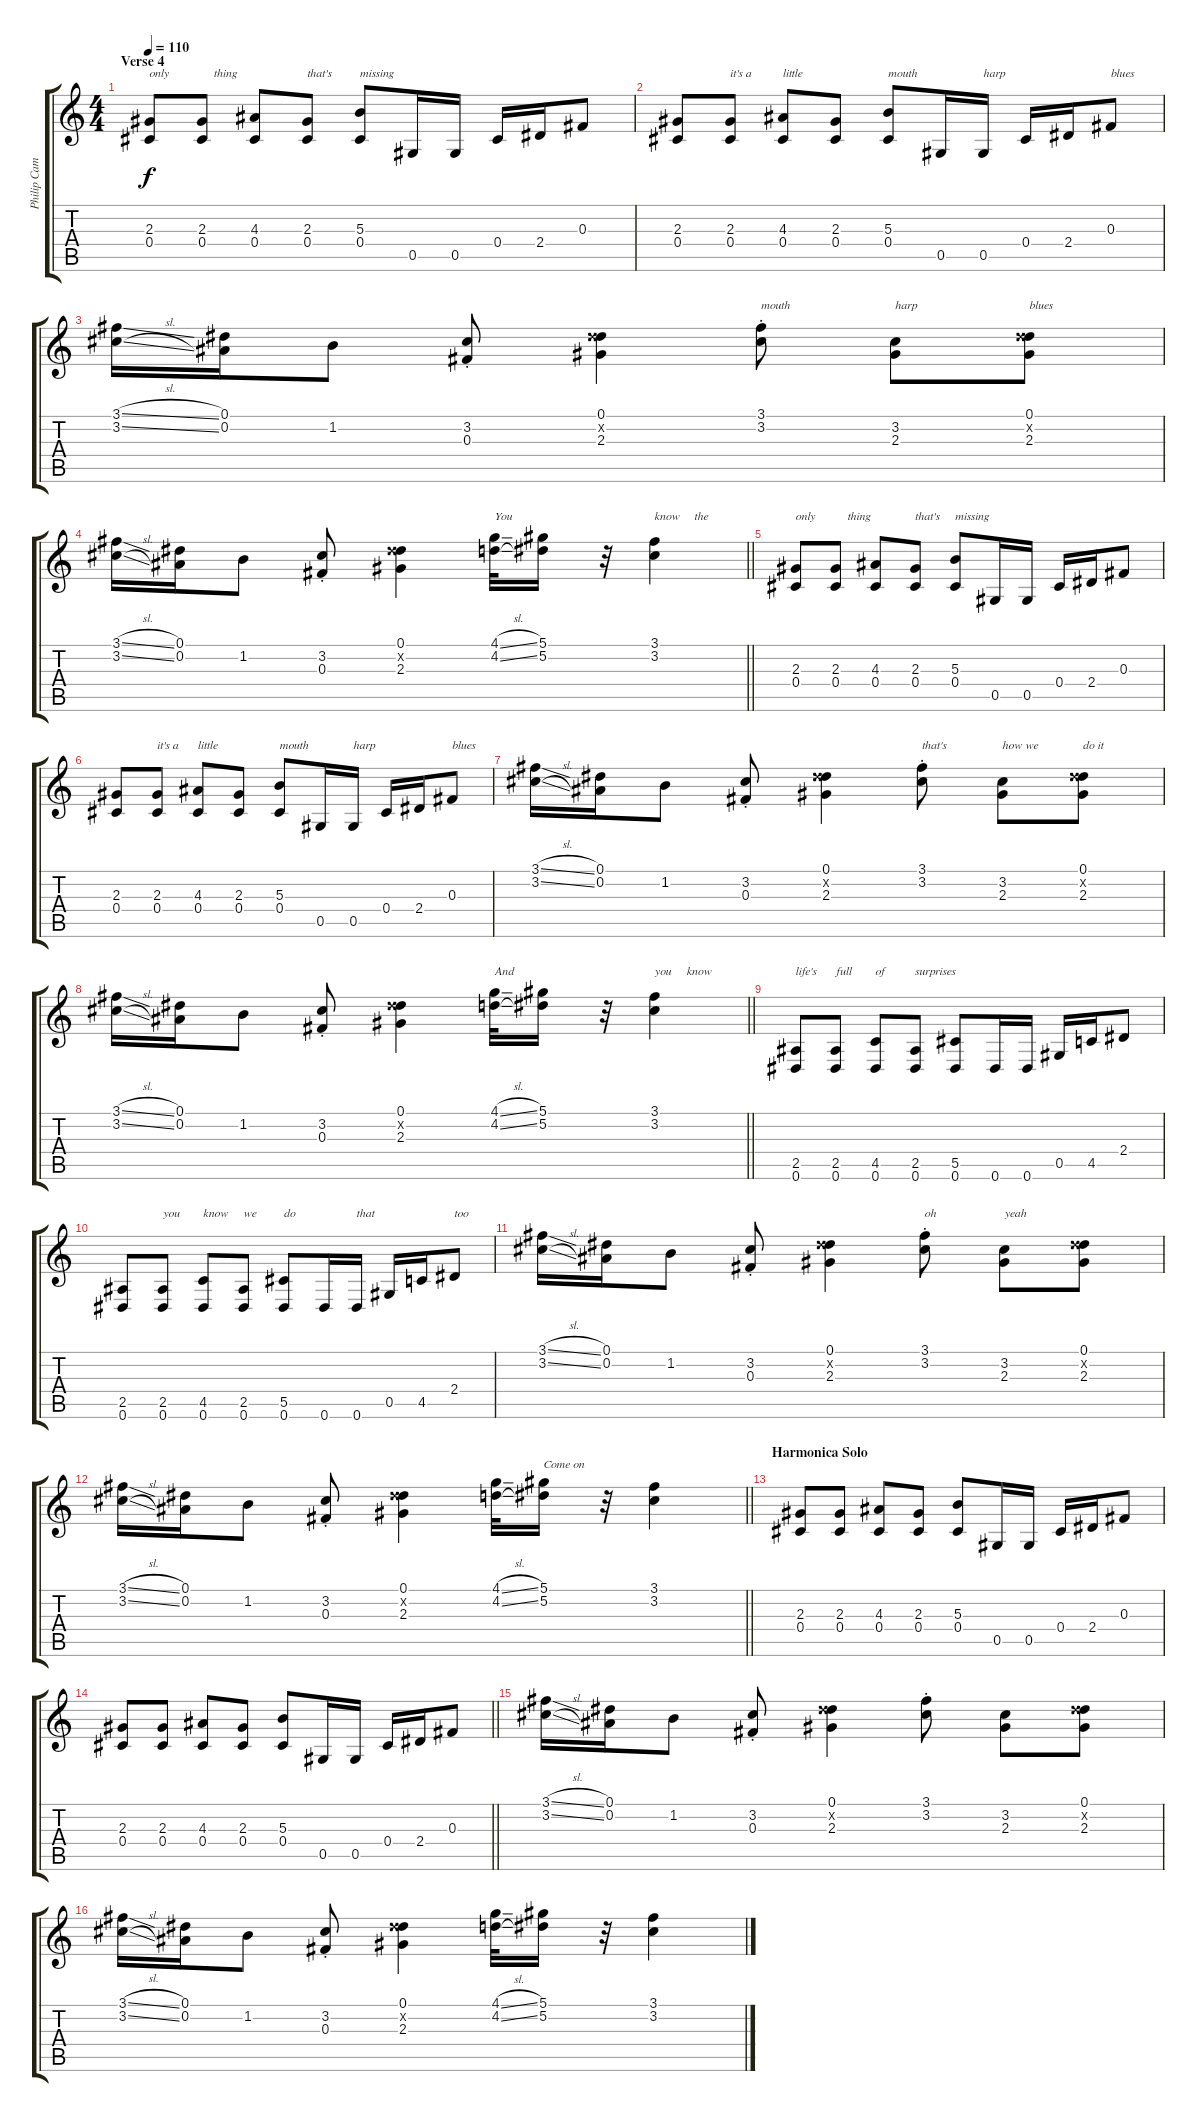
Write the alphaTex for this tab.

\track ("Philip Campbell" "Philip Cam") {instrument acousticguitarsteel}
\staff {score tabs}
\tuning (Eb4 Bb3 Gb3 Db3 Ab2 Eb2) {hide}
\ts (4 4)
\section ("" "Verse 4")
\tempo 110
\clef g2
\ks c
(2.3 0.4).8{txt "only" dy f} (2.3 0.4).8{txt "    thing"} (4.3 0.4).8 (2.3 0.4).8{txt "that's"} (5.3 0.4).8{txt "missing"} 0.5.16 0.5.16 0.4.16 2.4.16 0.3.8 |
(2.3 0.4).8 (2.3 0.4).8{txt "it's a"} (4.3 0.4).8{txt "little"} (2.3 0.4).8 (5.3 0.4).8{txt "mouth"} 0.5.16 0.5.16{txt "harp"} 0.4.16 2.4.16 0.3.8{txt "blues"} |
(3.1{sl} 3.2{sl}).16 (0.1 0.2).16 1.2.8 (3.2{st} 0.3{st}).8 (0.1 5.2{x} 2.3).4 (3.1{st} 3.2{st}).8{txt "mouth"} (3.2 2.3).8{txt "harp"} (0.1 5.2{x} 2.3).8{txt "blues"} |
\barLineRight lightlight
(3.1{sl} 3.2{sl}).16 (0.1 0.2).16 1.2.8 (3.2{st} 0.3{st}).8 (0.1 5.2{x} 2.3).4 (4.1{sl} 4.2{sl}).32{txt "You"} (5.1 5.2).16 r.32 (3.1 3.2).4{txt "know     the"} |
(2.3 0.4).8{txt "only"} (2.3 0.4).8{txt "    thing"} (4.3 0.4).8 (2.3 0.4).8{txt "that's"} (5.3 0.4).8{txt "missing"} 0.5.16 0.5.16 0.4.16 2.4.16 0.3.8 |
(2.3 0.4).8 (2.3 0.4).8{txt "it's a"} (4.3 0.4).8{txt "little"} (2.3 0.4).8 (5.3 0.4).8{txt "mouth"} 0.5.16 0.5.16{txt "harp"} 0.4.16 2.4.16 0.3.8{txt "blues"} |
(3.1{sl} 3.2{sl}).16 (0.1 0.2).16 1.2.8 (3.2{st} 0.3{st}).8 (0.1 5.2{x} 2.3).4 (3.1{st} 3.2{st}).8{txt "that's "} (3.2 2.3).8{txt "how we"} (0.1 5.2{x} 2.3).8{txt "do it"} |
\barLineRight lightlight
(3.1{sl} 3.2{sl}).16 (0.1 0.2).16 1.2.8 (3.2{st} 0.3{st}).8 (0.1 5.2{x} 2.3).4 (4.1{sl} 4.2{sl}).32{txt "And"} (5.1 5.2).16 r.32 (3.1 3.2).4{txt "you     know"} |
(2.5 0.6).8{txt "life's"} (2.5 0.6).8{txt "full"} (4.5 0.6).8{txt "of"} (2.5 0.6).8{txt "surprises"} (5.5 0.6).8 0.6.16 0.6.16 0.5.16 4.5.16 2.4.8 |
(2.5 0.6).8 (2.5 0.6).8{txt "you"} (4.5 0.6).8{txt "know"} (2.5 0.6).8{txt "we"} (5.5 0.6).8{txt "do"} 0.6.16 0.6.16{txt "that"} 0.5.16 4.5.16 2.4.8{txt "too"} |
(3.1{sl} 3.2{sl}).16 (0.1 0.2).16 1.2.8 (3.2{st} 0.3{st}).8 (0.1 5.2{x} 2.3).4 (3.1{st} 3.2{st}).8{txt "oh"} (3.2 2.3).8{txt "yeah"} (0.1 5.2{x} 2.3).8 |
\barLineRight lightlight
(3.1{sl} 3.2{sl}).16 (0.1 0.2).16 1.2.8 (3.2{st} 0.3{st}).8 (0.1 5.2{x} 2.3).4 (4.1{sl} 4.2{sl}).32 (5.1 5.2).16{txt "Come on"} r.32 (3.1 3.2).4 |
\section ("" "Harmonica Solo")
(2.3 0.4).8 (2.3 0.4).8 (4.3 0.4).8 (2.3 0.4).8 (5.3 0.4).8 0.5.16 0.5.16 0.4.16 2.4.16 0.3.8 |
\barLineRight lightlight
(2.3 0.4).8 (2.3 0.4).8 (4.3 0.4).8 (2.3 0.4).8 (5.3 0.4).8 0.5.16 0.5.16 0.4.16 2.4.16 0.3.8 |
(3.1{sl} 3.2{sl}).16 (0.1 0.2).16 1.2.8 (3.2{st} 0.3{st}).8 (0.1 5.2{x} 2.3).4 (3.1{st} 3.2{st}).8 (3.2 2.3).8 (0.1 5.2{x} 2.3).8 |
(3.1{sl} 3.2{sl}).16 (0.1 0.2).16 1.2.8 (3.2{st} 0.3{st}).8 (0.1 5.2{x} 2.3).4 (4.1{sl} 4.2{sl}).32 (5.1 5.2).16 r.32 (3.1 3.2).4
